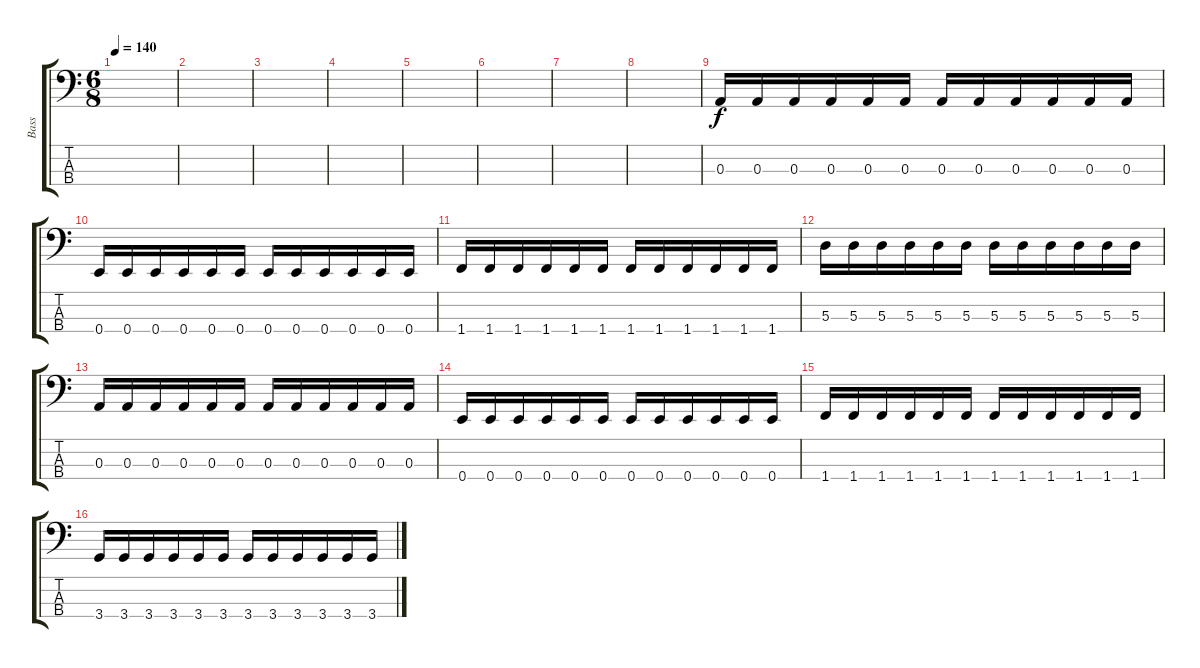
\track ("Bass" "Bass") {instrument electricbasspick}
\staff {score tabs}
\tuning (G2 D2 A1 E1) {hide}
\ts (6 8)
\tempo 140
\clef f4
\ks c
|
|
|
|
|
|
|
|
0.3.16 0.3.16 0.3.16 0.3.16 0.3.16 0.3.16 0.3.16 0.3.16 0.3.16 0.3.16 0.3.16 0.3.16 |
0.4.16 0.4.16 0.4.16 0.4.16 0.4.16 0.4.16 0.4.16 0.4.16 0.4.16 0.4.16 0.4.16 0.4.16 |
1.4.16 1.4.16 1.4.16 1.4.16 1.4.16 1.4.16 1.4.16 1.4.16 1.4.16 1.4.16 1.4.16 1.4.16 |
5.3.16 5.3.16 5.3.16 5.3.16 5.3.16 5.3.16 5.3.16 5.3.16 5.3.16 5.3.16 5.3.16 5.3.16 |
0.3.16 0.3.16 0.3.16 0.3.16 0.3.16 0.3.16 0.3.16 0.3.16 0.3.16 0.3.16 0.3.16 0.3.16 |
0.4.16 0.4.16 0.4.16 0.4.16 0.4.16 0.4.16 0.4.16 0.4.16 0.4.16 0.4.16 0.4.16 0.4.16 |
1.4.16 1.4.16 1.4.16 1.4.16 1.4.16 1.4.16 1.4.16 1.4.16 1.4.16 1.4.16 1.4.16 1.4.16 |
3.4.16 3.4.16 3.4.16 3.4.16 3.4.16 3.4.16 3.4.16 3.4.16 3.4.16 3.4.16 3.4.16 3.4.16
